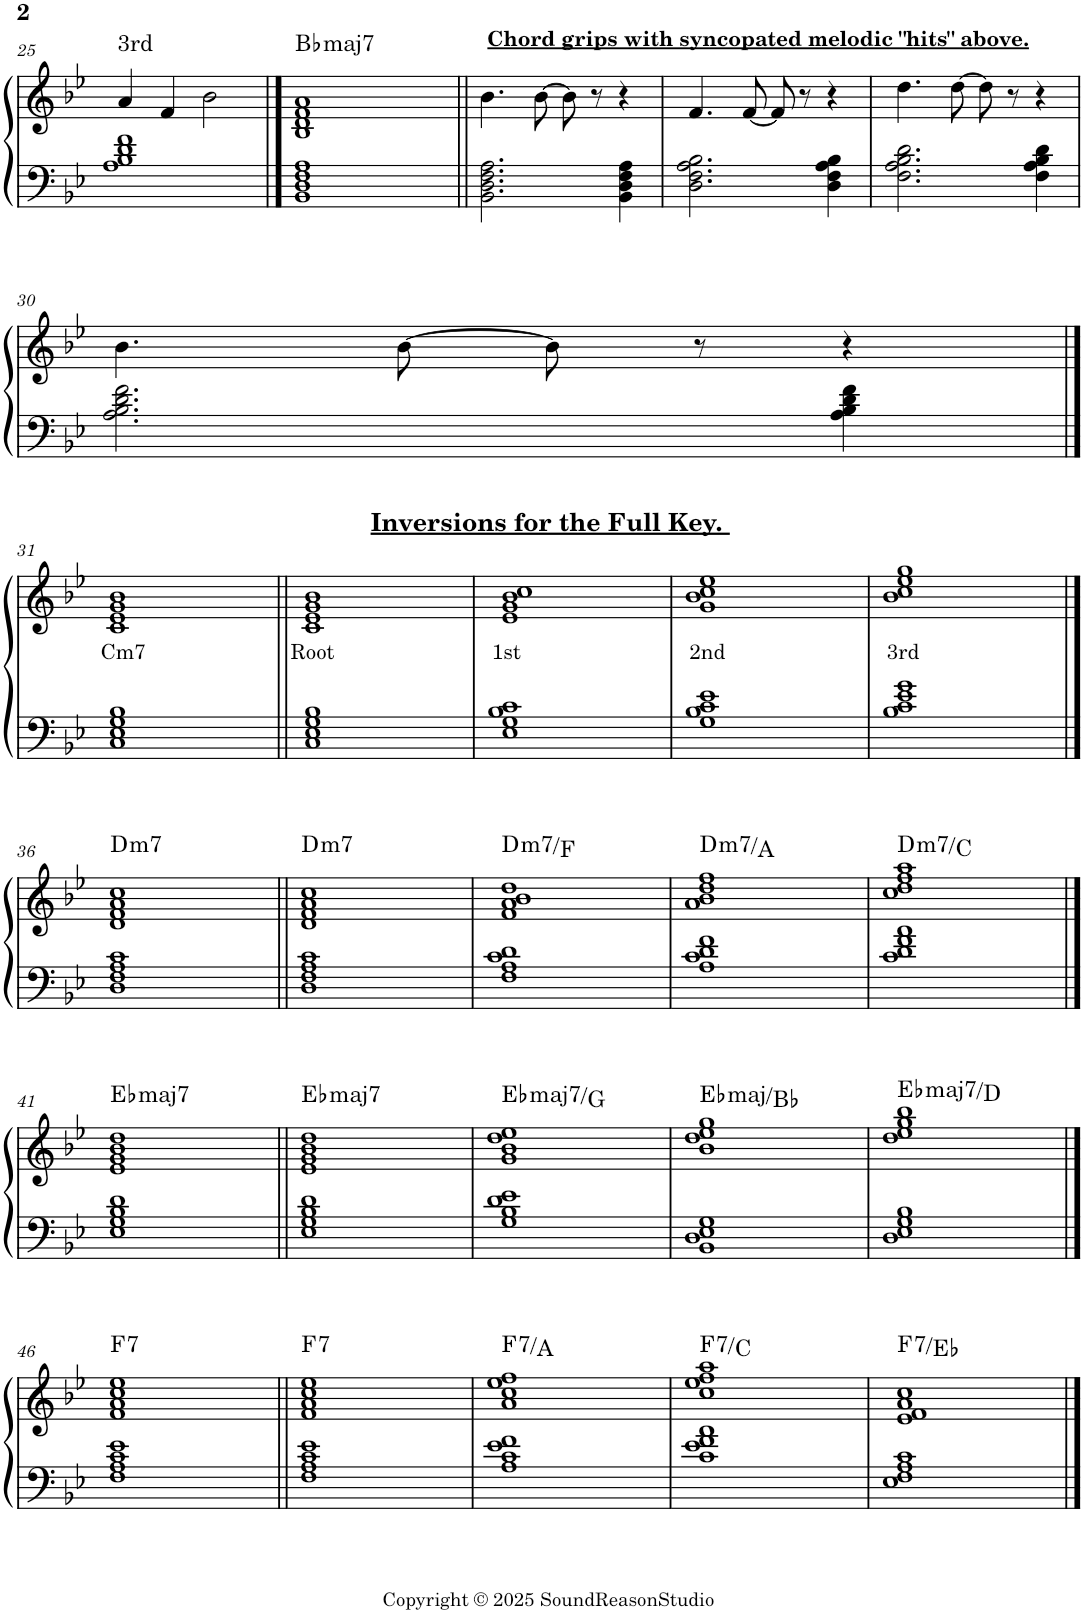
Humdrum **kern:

**kern	**kern	**text	**harte
*part1	*part1	*part1	*part1
*staff2	*staff1	*staff1	*
*I"Piano	*	*	*
*I'Pno.	*	*	*
!!LO:PB:g=z
*clefF4	*clefG2	*	*
*k[b-e-]	*k[b-e-]	*	*
*M4/4	*M4/4	*	*
=25	=25	=25	=25
!	!	!	!LO:H:kt=3rd
1A 1B- 1d 1f	4a/	.	N
.	4f/	.	.
.	2b-\	.	.
==26	==26	==26	==26
!	!	!	!LO:H:kt=maj7
1BB- 1D 1F 1A	1B- 1d 1f 1a	.	Bb:maj7
=27||	=27||	=27||	=27||
!	!LO:TX:a:B:t=Chord grips with syncopated melodic "hits" above.	!	!
2.BB-\ 2.D\ 2.F\ 2.A\	4.b-\	.	.
.	[8b-\	.	.
.	8b-\]	.	.
.	8r	.	.
4BB-\ 4D\ 4F\ 4A\	4r	.	.
=28	=28	=28	=28
2.D\ 2.F\ 2.A\ 2.B-\	4.f/	.	.
.	[8f/	.	.
.	8f/]	.	.
.	8r	.	.
4D\ 4F\ 4A\ 4B-\	4r	.	.
=29	=29	=29	=29
2.F\ 2.A\ 2.B-\ 2.d\	4.dd\	.	.
.	[8dd\	.	.
.	8dd\]	.	.
.	8r	.	.
4F\ 4A\ 4B-\ 4d\	4r	.	.
!!LO:LB:g=z
=30	=30	=30	=30
2.A\ 2.B-\ 2.d\ 2.f\	4.b-\	.	.
.	[8b-\	.	.
.	8b-\]	.	.
.	8r	.	.
4A\ 4B-\ 4d\ 4f\	4r	.	.
!!LO:LB:g=z
==31	==31	==31	==31
!	!	!LO:LY:b	!
1C 1E- 1G 1B-	1c 1e- 1g 1b-	Cm7	.
=32||	=32||	=32||	=32||
!	!LO:TX:a:B:t=Inversions for the Full Key.	!	!
!	!	!LO:LY:b	!
1C 1E- 1G 1B-	1c 1e- 1g 1b-	Root	.
=33	=33	=33	=33
!	!	!LO:LY:b	!
1E- 1G 1B- 1c	1e- 1g 1b- 1cc	1st	.
=34	=34	=34	=34
!	!	!LO:LY:b	!
1G 1B- 1c 1e-	1g 1b- 1cc 1ee-	2nd	.
=35	=35	=35	=35
!	!	!LO:LY:b	!
1B- 1c 1e- 1g	1b- 1cc 1ee- 1gg	3rd	.
!!LO:LB:g=z
==36	==36	==36	==36
!	!	!	!LO:H:kt=m7
1D 1F 1A 1c	1d 1f 1a 1cc	.	D:min7
=37||	=37||	=37||	=37||
!	!	!	!LO:H:kt=m7
1D 1F 1A 1c	1d 1f 1a 1cc	.	D:min7
=38	=38	=38	=38
!	!	!	!LO:H:kt=m7
1F 1A 1c 1d	1f 1a 1b- 1dd	.	D:min7/b3
=39	=39	=39	=39
!	!	!	!LO:H:kt=m7
1A 1c 1d 1f	1a 1b- 1dd 1ff	.	D:min7/5
=40	=40	=40	=40
!	!	!	!LO:H:kt=m7
1c 1d 1f 1a	1cc 1dd 1ff 1aa	.	D:min7/b7
!!LO:LB:g=z
==41	==41	==41	==41
!	!	!	!LO:H:kt=maj7
1E- 1G 1B- 1d	1e- 1g 1b- 1dd	.	Eb:maj7
=42||	=42||	=42||	=42||
!	!	!	!LO:H:kt=maj7
1E- 1G 1B- 1d	1e- 1g 1b- 1dd	.	Eb:maj7
=43	=43	=43	=43
!	!	!	!LO:H:kt=maj7
1G 1B- 1d 1e-	1g 1b- 1dd 1ee-	.	Eb:maj7/3
=44	=44	=44	=44
!	!	!	!LO:H:kt=maj
1BB- 1D 1E- 1G	1b- 1dd 1ee- 1gg	.	Eb:maj/5
=45	=45	=45	=45
!	!	!	!LO:H:kt=maj7
1D 1E- 1G 1B-	1dd 1ee- 1gg 1bb-	.	Eb:maj7/7
!!LO:LB:g=z
==46	==46	==46	==46
!	!	!	!LO:H:kt=7
1F 1A 1c 1e-	1f 1a 1cc 1ee-	.	F:7
=47||	=47||	=47||	=47||
!	!	!	!LO:H:kt=7
1F 1A 1c 1e-	1f 1a 1cc 1ee-	.	F:7
=48	=48	=48	=48
!	!	!	!LO:H:kt=7
1A 1c 1e- 1f	1a 1cc 1ee- 1ff	.	F:7/3
=49	=49	=49	=49
!	!	!	!LO:H:kt=7
1c 1e- 1f 1a	1cc 1ee- 1ff 1aa	.	F:7/5
=50	=50	=50	=50
!	!	!	!LO:H:kt=7
1E- 1F 1A 1c	1e- 1f 1a 1cc	.	F:7/b7
==	==	==	==
*-	*-	*-	*-
